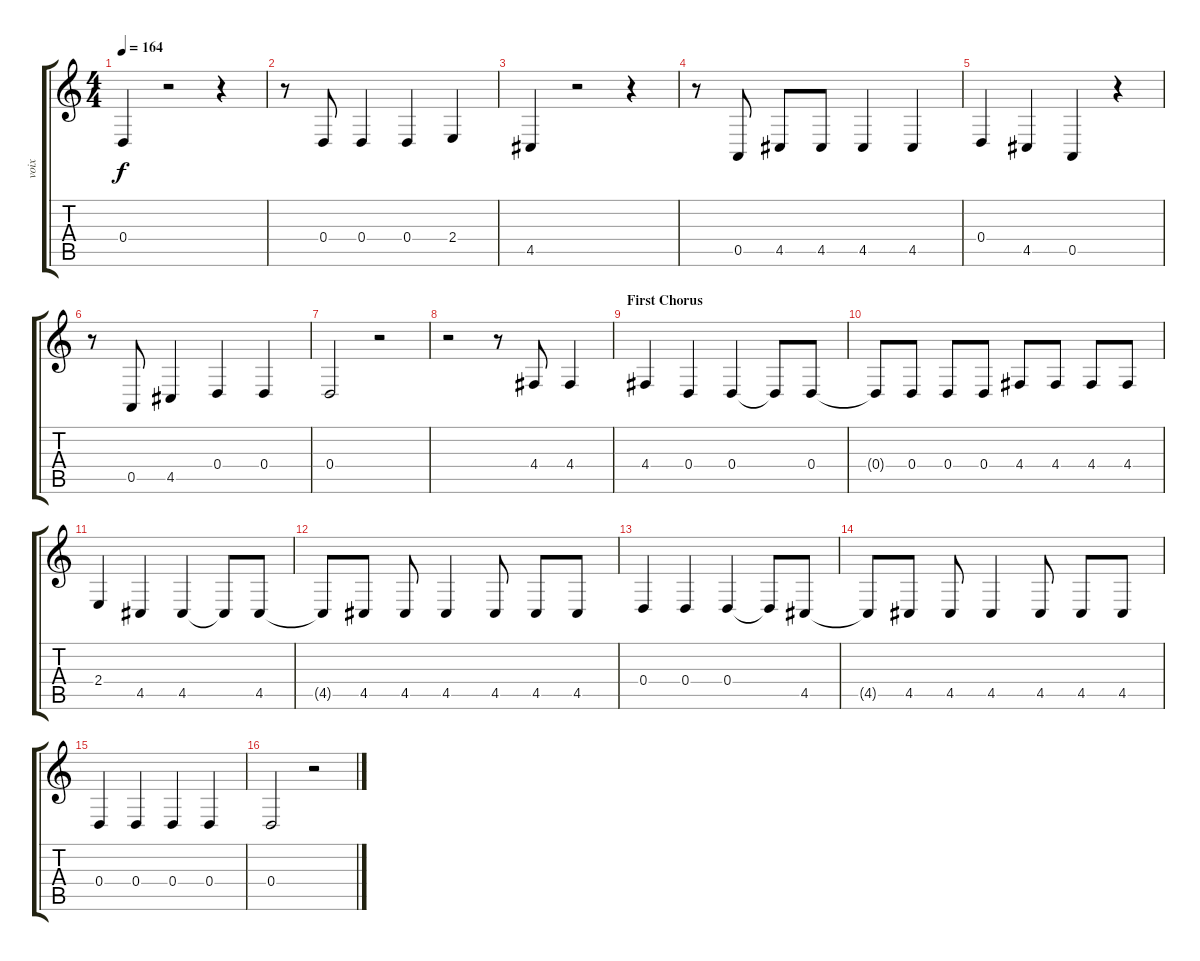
\track ("voix" "voix") {instrument lead8bassandlead}
\staff {score tabs}
\tuning (E4 B3 G3 D3 A2 E2) {hide}
\ts (4 4)
\tempo 164
\clef g2
\ks c
0.4{t}.4{dy f} r.2 r.4 |
r.8 0.4.8 0.4.4 0.4.4 2.4.4 |
4.5.4 r.2 r.4 |
r.8 0.5.8 4.5.8 4.5.8 4.5.4 4.5.4 |
0.4.4 4.5.4 0.5.4 r.4 |
r.8 0.5.8 4.5.4 0.4.4 0.4.4 |
0.4.2 r.2 |
r.2 r.8 4.4.8 4.4.4 |
\section ("" "First Chorus")
4.4.4 0.4.4 0.4.4 0.4{t}.8 0.4.8 |
0.4{t}.8 0.4.8 0.4.8 0.4.8 4.4.8 4.4.8 4.4.8 4.4.8 |
2.4.4 4.5.4 4.5.4 4.5{t}.8 4.5.8 |
4.5{t}.8 4.5.8 4.5.8 4.5.4 4.5.8 4.5.8 4.5.8 |
0.4.4 0.4.4 0.4.4 0.4{t}.8 4.5.8 |
4.5{t}.8 4.5.8 4.5.8 4.5.4 4.5.8 4.5.8 4.5.8 |
0.4.4 0.4.4 0.4.4 0.4.4 |
0.4.2 r.2
